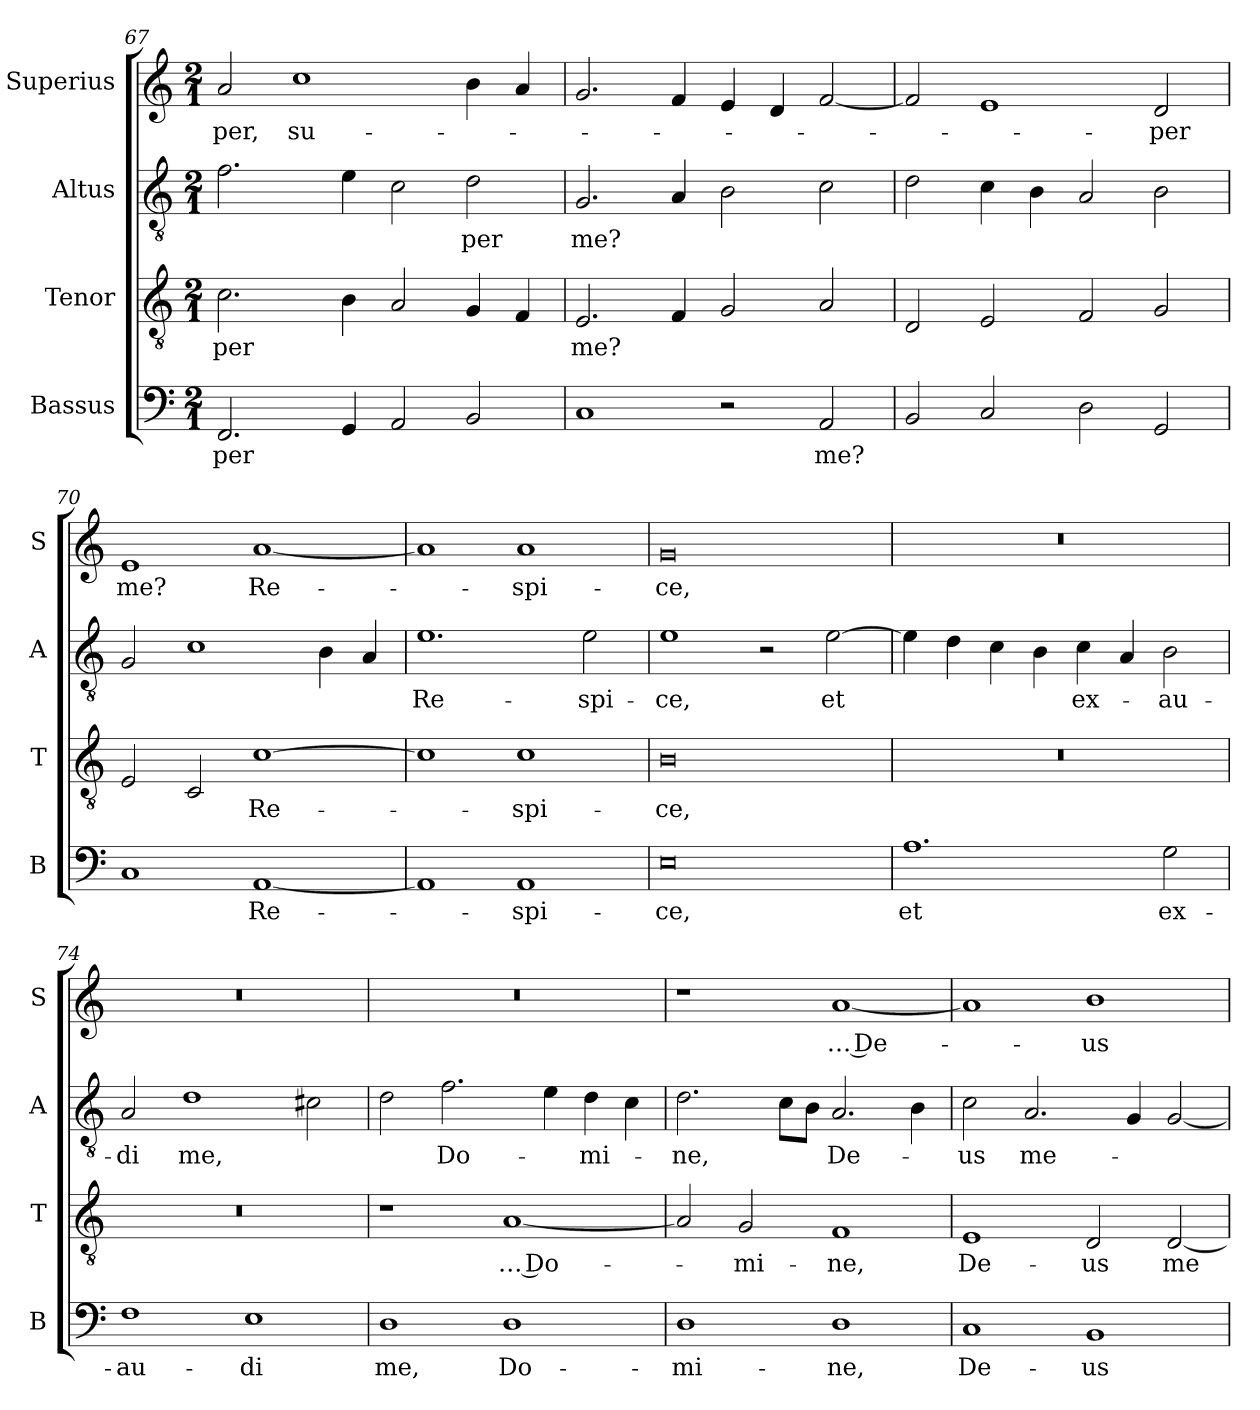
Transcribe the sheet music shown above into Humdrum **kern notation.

**kern	**text	**kern	**text	**kern	**text	**kern	**text
*part4	*part4	*part3	*part3	*part2	*part2	*part1	*part1
*staff4	*staff4	*staff3	*staff3	*staff2	*staff2	*staff1	*staff1
*I"Bassus	*	*I"Tenor	*	*I"Altus	*	*I"Superius	*
*I'B	*	*I'T	*	*I'A	*	*I'S	*
*clefF4	*	*clefGv2	*	*clefGv2	*	*clefG2	*
*k[]	*	*k[]	*	*k[]	*	*k[]	*
*M2/1	*	*M2/1	*	*M2/1	*	*M2/1	*
=67	=67	=67	=67	=67	=67	=67	=67
2.FF	-per	2.c	-per	2.f	.	2a	-per,
.	.	.	.	.	.	1cc	su-
4GG	.	4B	.	4e	.	.	.
2AA	.	2A	.	2c	.	.	.
2BB	.	4G	.	2d	-per	4b	.
.	.	4F	.	.	.	4a	.
=68	=68	=68	=68	=68	=68	=68	=68
1C	.	2.E	me?	2.G	me?	2.g	.
.	.	4F	.	4A	.	4f	.
2r	.	2G	.	2B	.	4e	.
.	.	.	.	.	.	4d	.
2AA	me?	2A	.	2c	.	[2f	.
=69	=69	=69	=69	=69	=69	=69	=69
2BB	.	2D	.	2d	.	2f]	.
2C	.	2E	.	4c	.	1e	.
.	.	.	.	4B	.	.	.
2D	.	2F	.	2A	.	.	.
2GG	.	2G	.	2B	.	2d	-per
=70	=70	=70	=70	=70	=70	=70	=70
1C	.	2E	.	2G	.	1e	me?
.	.	2C	.	1c	.	.	.
[1AA	Re-	[1c	Re-	.	.	[1a	Re-
.	.	.	.	4B	.	.	.
.	.	.	.	4A	.	.	.
=71	=71	=71	=71	=71	=71	=71	=71
1AA]	.	1c]	.	1.e	Re-	1a]	.
1AA	-spi-	1c	-spi-	.	.	1a	-spi-
.	.	.	.	2e	-spi-	.	.
=72	=72	=72	=72	=72	=72	=72	=72
0E	-ce,	0B	-ce,	1e	-ce,	0g	-ce,
.	.	.	.	2r	.	.	.
.	.	.	.	[2e	et	.	.
=73	=73	=73	=73	=73	=73	=73	=73
1.A	et	0r	.	4e]	.	0r	.
.	.	.	.	4d	.	.	.
.	.	.	.	4c	.	.	.
.	.	.	.	4B	.	.	.
.	.	.	.	4c	ex-	.	.
.	.	.	.	4A	.	.	.
2G	ex-	.	.	2B	-au-	.	.
=74	=74	=74	=74	=74	=74	=74	=74
1F	-au-	0r	.	2A	-di	0r	.
.	.	.	.	1d	me,	.	.
1E	-di	.	.	.	.	.	.
.	.	.	.	2c#X	.	.	.
=75	=75	=75	=75	=75	=75	=75	=75
1D	me,	1r	.	2d	.	0r	.
.	.	.	.	2.f	Do-	.	.
1D	Do-	[1A	… Do-	.	.	.	.
.	.	.	.	4e	.	.	.
.	.	.	.	4d	-mi-	.	.
.	.	.	.	4c	.	.	.
=76	=76	=76	=76	=76	=76	=76	=76
1D	-mi-	2A]	.	2.d	-ne,	1r	.
.	.	2G	-mi-	.	.	.	.
.	.	.	.	8cL	.	.	.
.	.	.	.	8BJ	.	.	.
1D	-ne,	1F	-ne,	2.A	De-	[1a	… De-
.	.	.	.	4B	.	.	.
=77	=77	=77	=77	=77	=77	=77	=77
1C	De-	1E	De-	2c	-us	1a]	.
.	.	.	.	2.A	me-	.	.
1BB	-us	2D	-us	.	.	1b	-us
.	.	.	.	4G	.	.	.
.	.	[2D	me-	[2G	.	.	.
=	=	=	=	=	=	=	=
*-	*-	*-	*-	*-	*-	*-	*-
